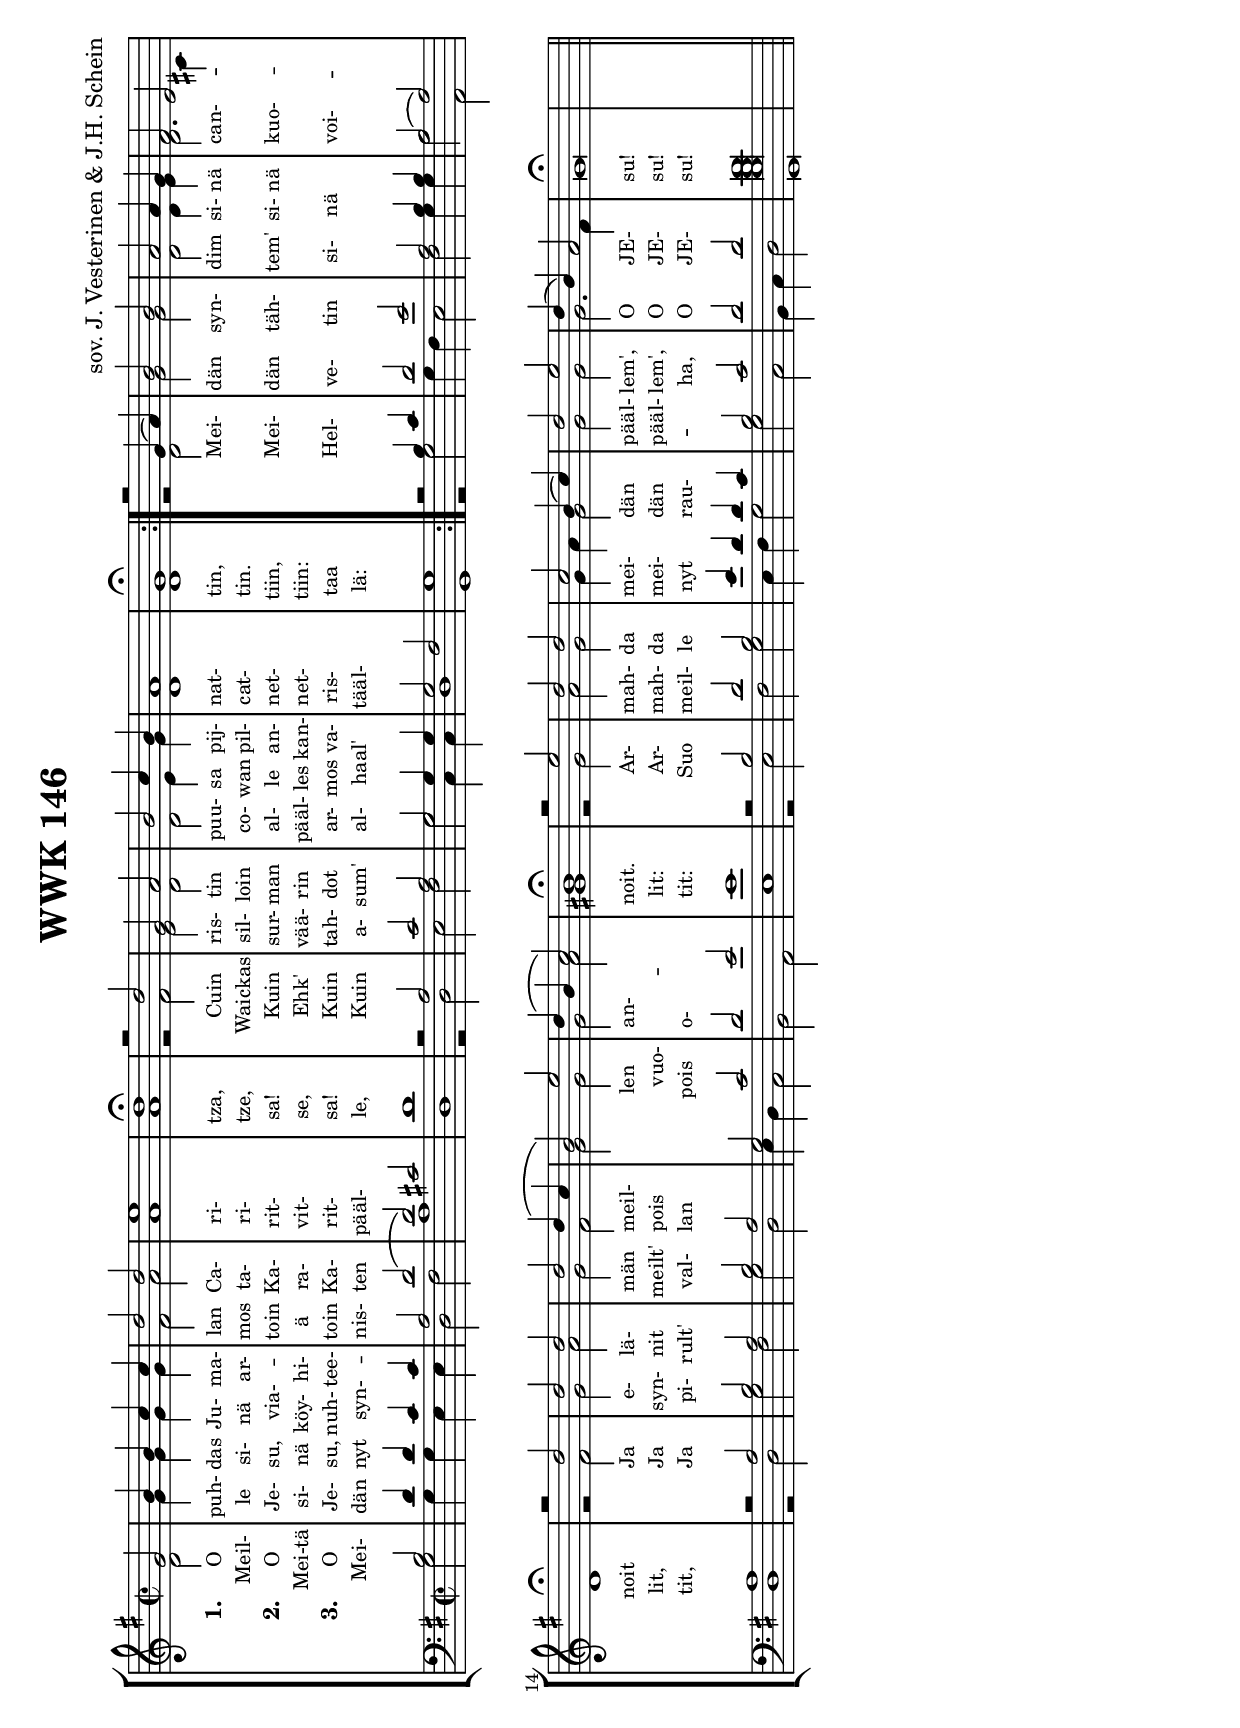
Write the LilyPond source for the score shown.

%% Wanhan wirsikirjan wirsi 146
%% O puhdas Jumalan Caritza


\include "deutsch.ly"

\version "2.12.3"

%#(set-global-staff-size 16)

\header {
    title = "WWK 146"
    arranger = "sov. J. Vesterinen & J.H. Schein"
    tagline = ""
}

sopMusic = \transpose f g \relative c' {
    \key d \minor
    \stemUp
    \time 2/2
    \partial 2*1
    f2 |
    a4 a b b | c2 c | d1 | c1^\fermata |
    r2 c | f, g | a b4 a | g1 | f^\fermata 
    \bar ":|"
    r2 f4( g) | a2 a | g g4 f | e2 d | c1^\fermata |
    r2 c'2 | c c | c c4( b | a2) d | c4( a b2) | a1^\fermata |
    r2 d | c c | b a4( b) | c2 d | c4( a) g2 | 
    f\breve^\fermata \bar "||"

}

altoOneMusic = \transpose f g \relative c' { 
    \key d \minor
    \stemDown
    \partial 2*1
    c2 | f4 f f f | e2 g | g1 |  g |
    r2 e | d c | c d4 f | c1 | c |
    r2 c | f f | c c4 d | c2. h4 | s1 |
    r2 e | f g | f e | f f | f g | fis1 |
    r2 f | g f | f4 g f2 | f f | f2. e4 | 
    s\breve
}


tenorMusic = \transpose f g \relative c' { 
    \key d \minor
    \stemUp
    \partial 2*1
    a2 | c4 c b b | g2 c( | c) h | c1 |
    r2 g | b g | f f4 f | f2 e | f1 |
    r2 a4 b | c2 d | g, a4 a | g2( g) | g1 |
    r2 g | a g | a g | f b | c d | d1 |
    r2 a | c a | d4 c c b | a2 b | c c |
    <c a f>\breve 
    
}

bassMusic = \transpose f g \relative c {
    \key d \minor
    \stemDown
    \partial 2*1
    f2 | f4 f  d d | c2 e | g1 | c, |
    r2 c | d e | f b,4 b | c1 | f, |
    r2 f' | f4 e d2 | e f4 f | g2 g, | c1 |
    r2 c | f e | f c | d4 c b2 | a g | d'1 |
    r2 d | e f | d4 e f2 | f b, | a4 b c2 | 
    f,\breve
}


sanatEka = \lyricmode {
    \set stanza = "1."
    O puh- das Ju- ma- lan Ca- ri- tza,
    Cuin ris- tin puu- sa pij- nat- tin,
    
    Mei- dän syn- dim si- nä can- -- _ noit
    
    Ja e- lä- män meil- len an- noit.
    Ar- mah- da mei- dän pääl- lem', O JE- su!
}

sanatEkaKerto = \lyricmode {
    Meil- le si- nä ar- mos ta- ri- tze,
    Waickas sil- loin co- wan pil- cat- tin.
}

sanatToka = \lyricmode {
    \set stanza = "2."
    O Je- su, via- -- _ toin Ka- rit- sa!
    Kuin sur- man al- le an- net- tiin,
    
    Mei- dän täh- tem' si- nä kuo- -- _ lit,
    Ja syn- nit meilt' pois vuo- -- _ lit:
    Ar- mah- da mei- dän pääl- lem', O JE- su!
}

sanatTokaKerto = \lyricmode { 
    Mei-tä si- nä köy- hi- ä ra- vit- se,
    Ehk' vää- rin pääl- les kan- net- tiin:
}

sanatKol = \lyricmode { 
    \set stanza = "3."
    O Je- su, nuh- tee- toin Ka- rit- sa!
    Kuin tah- dot ar- mos va- ris- taa
    
    Hel- ve- tin si- nä _ voi- -- _ tit,
    Ja pi- rult' val- lan pois o- tit:
    Suo meil- le nyt rau- -- _ ha, O JE- su!
}

sanatKolKerto = \lyricmode { 
    Mei- dän nyt syn- -- _ nis- ten pääl- le,
    Kuin a- sum' al- haal' _ tääl- lä:
}


\score { 
    
    \context StaffGroup <<
	\context Staff = "women" <<
	    \context Voice = "sopranos" { \voiceOne \sopMusic }
	    \context Voice = altosOne { \voiceTwo \altoOneMusic }
	>>

	\lyricmode <<
	    \lyricsto "sopranos" \new Lyrics \sanatEka
	    \lyricsto "sopranos" \new Lyrics \sanatEkaKerto
	    \lyricsto "sopranos" \new Lyrics \sanatToka
	    \lyricsto "sopranos" \new Lyrics \sanatTokaKerto
	    \lyricsto "sopranos" \new Lyrics \sanatKol
	    \lyricsto "sopranos" \new Lyrics \sanatKolKerto
	>>	

	\context Staff = "men" <<
	    \clef bass
	    \context Voice = "tenors" { \voiceOne \tenorMusic }
	    \context Voice = "basses" { \voiceTwo \bassMusic }
	>>
    >>


    \layout {
	indent = 0.0

        \context {
        \Lyrics
          \override LyricText #'font-size = #-1
	} 
    }

    
  \midi {
    \context {
      \Score
      tempoWholesPerMinute = #(ly:make-moment 180 1)
      }
    }

}

\paper {
   #(set-paper-size "a4" 'landscape)
}

